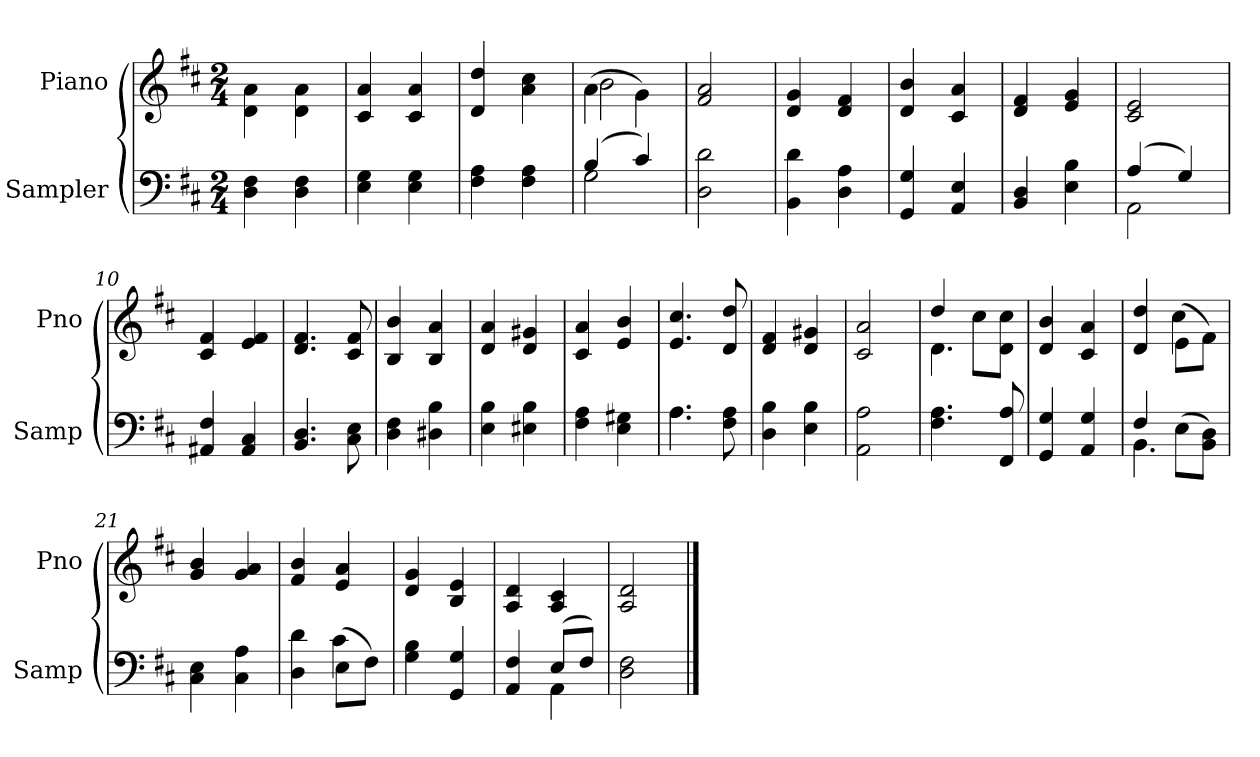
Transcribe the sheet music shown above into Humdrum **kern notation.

**kern	**kern
*part2	*part1
*staff2	*staff1
*I"Sampler	*I"Piano
*I'Samp	*I'Pno
*clefF4	*clefG2
*k[f#c#]	*k[f#c#]
*D:	*D:
*M2/4	*M2/4
=1	=1
4D 4F#	4d\ 4a\
4D 4F#	4d\ 4a\
=2	=2
4E 4G	4c# 4a
4E 4G	4c# 4a
=3	=3
4F# 4A	4d 4dd
4F# 4A	4a 4cc#
=4	=4
*^	*^
(4B/	2G	(4a\	2b
4c#/)	.	4g\)	.
*v	*v	*	*
*	*v	*v
=5	=5
2D 2d	2f# 2a
=6	=6
4BB 4d	4d 4g
4D 4A	4d 4f#
=7	=7
4GG 4G	4d 4b
4AA 4E	4c# 4a
=8	=8
4BB 4D	4d 4f#
4E\ 4B\	4e 4g
=9	=9
*^	*
(4A/	2AA	2c# 2e
4G/)	.	.
*v	*v	*
=10	=10
4AA#X 4F#	4c# 4f#
4AA# 4C#	4e 4f#
=11	=11
4.BB 4.D	4.d 4.f#
8C# 8E	8c# 8f#
=12	=12
4D 4F#	4B 4b
4D#X 4B	4B 4a
=13	=13
4E 4B	4d 4a
4E#X 4B	4d 4g#X
=14	=14
4F# 4A	4c# 4a
4E 4G#X	4e 4b
=15	=15
*^	*
4.A\	4.A	4.e 4.cc#
8F# 8A	8ryy	8d 8dd
*v	*v	*
=16	=16
4D 4B	4d 4f#
4E 4B	4d 4g#X
=17	=17
2AA 2A	2c# 2a
=18	=18
*	*^
4.F# 4.A	4dd/	4.d
.	8cc#\L	.
8FF#/ 8A/	8d\ 8cc#\J	8ryy
*	*v	*v
=19	=19
4GG/ 4G/	4d 4b
4AA/ 4G/	4c# 4a
=20	=20
*^	*^
4F#/	4.BB	4d 4dd	4ryy
(8E\L	.	(8e\L	4cc#
8BB\ 8D\J)	8ryy	8f#\J)	.
*v	*v	*	*
*	*v	*v
=21	=21
4C# 4E	4g 4b
4C# 4A	4g 4a
=22	=22
*^	*
4D 4d	4ryy	4f# 4b
(8E\L	4c#	4e 4a
8F#\J)	.	.
*v	*v	*
=23	=23
4G 4B	4d 4g
4GG 4G	4B 4e
=24	=24
*^	*
4AA 4F#	4ryy	4A 4d
(8E/L	4AA	4A 4c#
8F#/J)	.	.
*v	*v	*
=25	=25
2D 2F#	2A 2d
==	==
*-	*-
